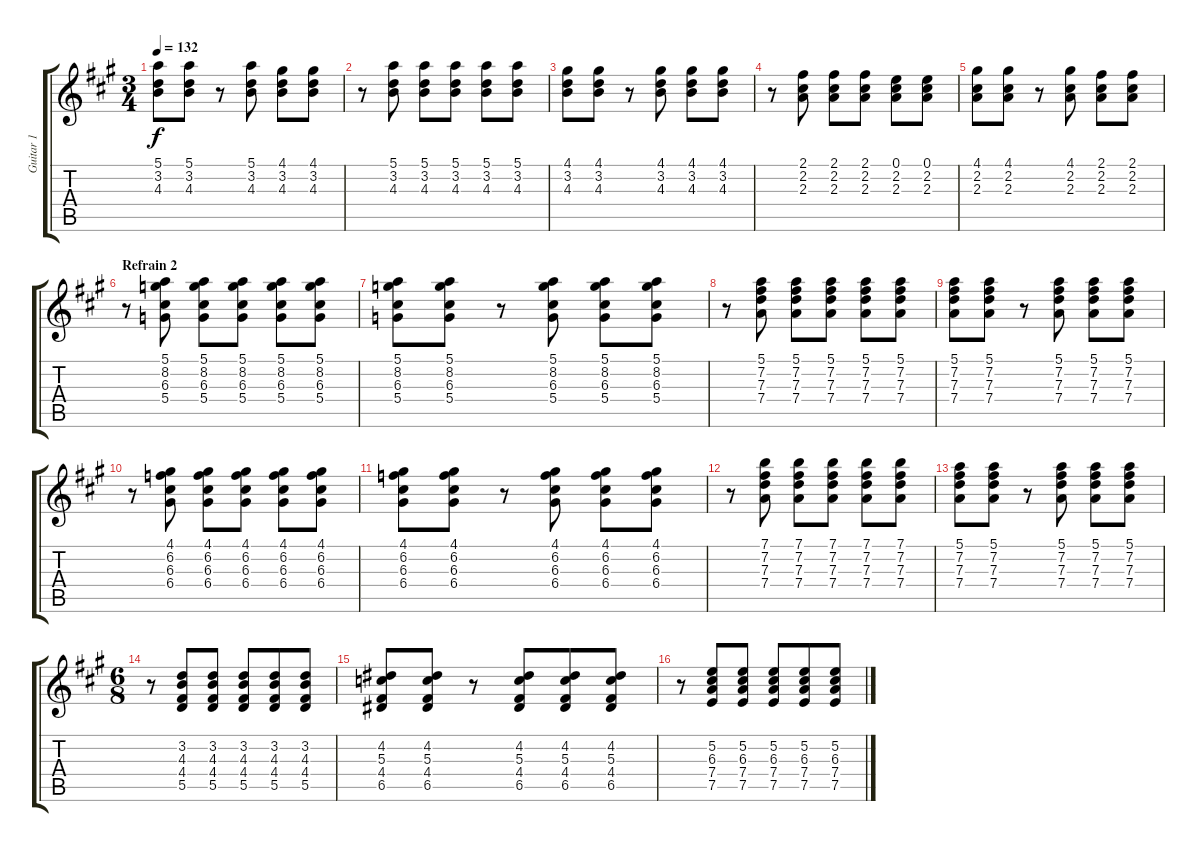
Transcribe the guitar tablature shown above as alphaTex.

\track ("Guitar 1" "Guitar 1") {instrument electricguitarjazz}
\staff {score tabs}
\tuning (E4 B3 G3 D3 A2 E2) {hide}
\ts (3 4)
\tempo 132
\clef g2
\ks a
(5.1 3.2 4.3).8{dy f} (5.1 3.2 4.3).8 r.8 (5.1 3.2 4.3).8 (4.1 3.2 4.3).8 (4.1 3.2 4.3).8 |
r.8 (5.1 3.2 4.3).8 (5.1 3.2 4.3).8 (5.1 3.2 4.3).8 (5.1 3.2 4.3).8 (5.1 3.2 4.3).8 |
(4.1 3.2 4.3).8 (4.1 3.2 4.3).8 r.8 (4.1 3.2 4.3).8 (4.1 3.2 4.3).8 (4.1 3.2 4.3).8 |
r.8 (2.1 2.2 2.3).8 (2.1 2.2 2.3).8 (2.1 2.2 2.3).8 (0.1 2.2 2.3).8 (0.1 2.2 2.3).8 |
(4.1 2.2 2.3).8 (4.1 2.2 2.3).8 r.8 (4.1 2.2 2.3).8 (2.1 2.2 2.3).8 (2.1 2.2 2.3).8 |
\section ("" "Refrain 2")
r.8 (5.1 8.2 6.3 5.4).8 (5.1 8.2 6.3 5.4).8 (5.1 8.2 6.3 5.4).8 (5.1 8.2 6.3 5.4).8 (5.1 8.2 6.3 5.4).8 |
(5.1 8.2 6.3 5.4).8 (5.1 8.2 6.3 5.4).8 r.8 (5.1 8.2 6.3 5.4).8 (5.1 8.2 6.3 5.4).8 (5.1 8.2 6.3 5.4).8 |
r.8 (5.1 7.2 7.3 7.4).8 (5.1 7.2 7.3 7.4).8 (5.1 7.2 7.3 7.4).8 (5.1 7.2 7.3 7.4).8 (5.1 7.2 7.3 7.4).8 |
(5.1 7.2 7.3 7.4).8 (5.1 7.2 7.3 7.4).8 r.8 (5.1 7.2 7.3 7.4).8 (5.1 7.2 7.3 7.4).8 (5.1 7.2 7.3 7.4).8 |
r.8 (4.1 6.2 6.3 6.4).8 (4.1 6.2 6.3 6.4).8 (4.1 6.2 6.3 6.4).8 (4.1 6.2 6.3 6.4).8 (4.1 6.2 6.3 6.4).8 |
(4.1 6.2 6.3 6.4).8 (4.1 6.2 6.3 6.4).8 r.8 (4.1 6.2 6.3 6.4).8 (4.1 6.2 6.3 6.4).8 (4.1 6.2 6.3 6.4).8 |
r.8 (7.1 7.2 7.3 7.4).8 (7.1 7.2 7.3 7.4).8 (7.1 7.2 7.3 7.4).8 (7.1 7.2 7.3 7.4).8 (7.1 7.2 7.3 7.4).8 |
(5.1 7.2 7.3 7.4).8 (5.1 7.2 7.3 7.4).8 r.8 (5.1 7.2 7.3 7.4).8 (5.1 7.2 7.3 7.4).8 (5.1 7.2 7.3 7.4).8 |
\ts (6 8)
r.8 (3.2 4.3 4.4 5.5).8 (3.2 4.3 4.4 5.5).8 (3.2 4.3 4.4 5.5).8 (3.2 4.3 4.4 5.5).8 (3.2 4.3 4.4 5.5).8 |
(4.2 5.3 4.4 6.5).8 (4.2 5.3 4.4 6.5).8 r.8 (4.2 5.3 4.4 6.5).8 (4.2 5.3 4.4 6.5).8 (4.2 5.3 4.4 6.5).8 |
r.8 (5.2 6.3 7.4 7.5).8 (5.2 6.3 7.4 7.5).8 (5.2 6.3 7.4 7.5).8 (5.2 6.3 7.4 7.5).8 (5.2 6.3 7.4 7.5).8
